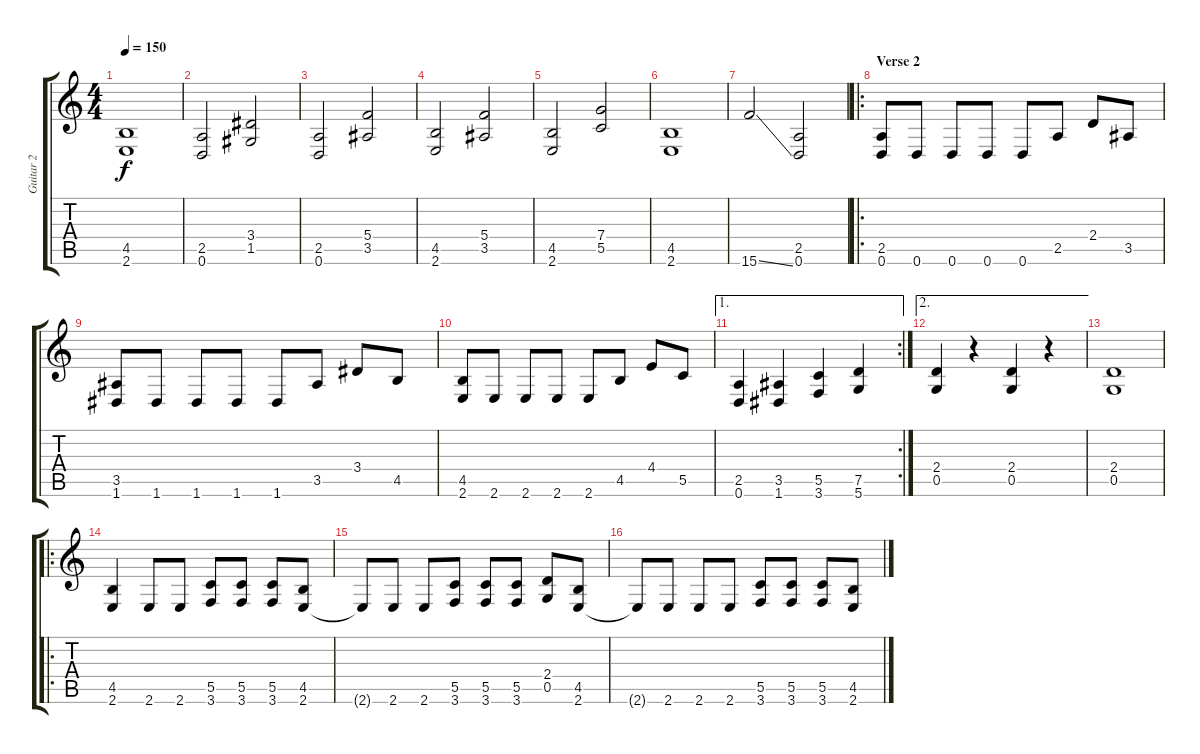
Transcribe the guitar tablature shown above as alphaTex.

\track ("Guitar 2" "Guitar 2") {instrument distortionguitar}
\staff {score tabs}
\tuning (D4 A3 F3 C3 G2 D2) {hide}
\ts (4 4)
\tempo 150
\clef g2
\ks c
(4.5 2.6).1{dy f} |
(2.5 0.6).2 (3.4 1.5).2 |
(2.5 0.6).2 (5.4 3.5).2 |
(4.5 2.6).2 (5.4 3.5).2 |
(4.5 2.6).2 (7.4 5.5).2 |
(4.5 2.6).1 |
15.6{ss}.2{volume 16 balance 16} (2.5 0.6).2{balance 8} |
\ro
\section ("" "Verse 2")
(2.5 0.6).8{volume 13 balance 16} 0.6.8 0.6.8 0.6.8 0.6.8 2.5.8 2.4.8 3.5.8 |
(3.5 1.6).8 1.6.8 1.6.8 1.6.8 1.6.8 3.5.8 3.4.8 4.5.8 |
(4.5 2.6).8 2.6.8 2.6.8 2.6.8 2.6.8 4.5.8 4.4.8 5.5.8 |
\ae 1
\rc 2
(2.5 0.6).4{volume 13 balance 8} (3.5 1.6).4 (5.5 3.6).4 (7.5 5.6).4 |
\ae 2
(2.4 0.5).4{volume 13 balance 8} r.4 (2.4 0.5).4 r.4 |
(2.4 0.5).1 |
\ro
(4.5 2.6).4 2.6.8 2.6.8 (5.5 3.6).8 (5.5 3.6).8 (5.5 3.6).8 (4.5 2.6).8 |
2.6{t}.8 2.6.8 2.6.8 (5.5 3.6).8 (5.5 3.6).8 (5.5 3.6).8 (2.4 0.5).8 (4.5 2.6).8 |
2.6{t}.8 2.6.8 2.6.8 2.6.8 (5.5 3.6).8 (5.5 3.6).8 (5.5 3.6).8 (4.5 2.6).8
